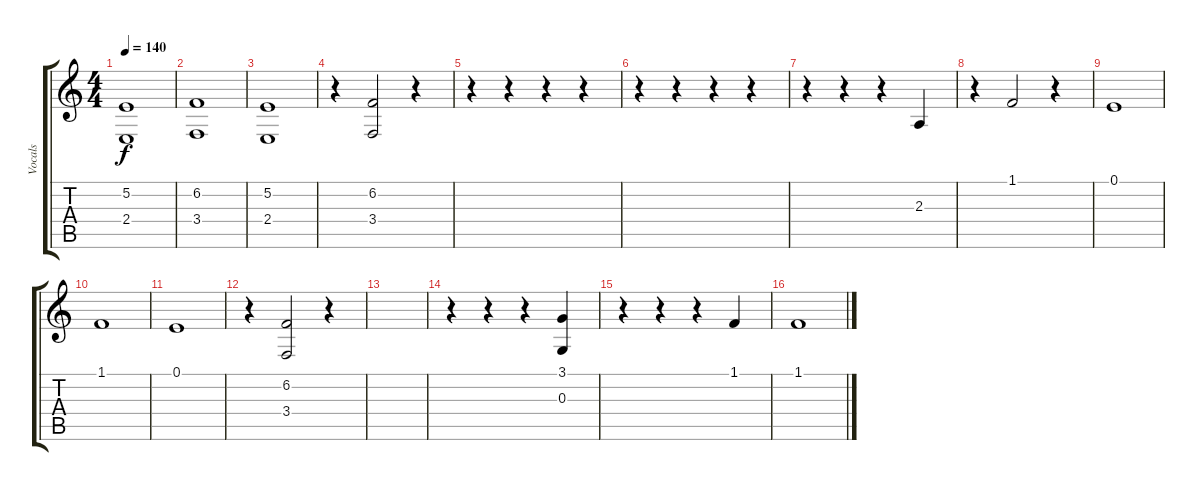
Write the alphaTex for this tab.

\track ("Vocals" "Vocals") {instrument cello}
\staff {score tabs}
\tuning (E4 B3 G3 D3 A2 E2) {hide}
\ts (4 4)
\tempo 140
\clef g2
\ks c
(5.2 2.4).1{dy f} |
(6.2 3.4).1 |
(5.2 2.4).1 |
r.4 (6.2 3.4).2 r.4 |
r.4 r.4 r.4 r.4 |
r.4 r.4 r.4 r.4 |
r.4 r.4 r.4 2.3.4 |
r.4 1.1.2 r.4 |
0.1.1 |
1.1.1 |
0.1.1 |
r.4 (6.2 3.4).2 r.4 |
|
r.4 r.4 r.4 (3.1 0.3).4 |
r.4 r.4 r.4 1.1.4 |
1.1.1
